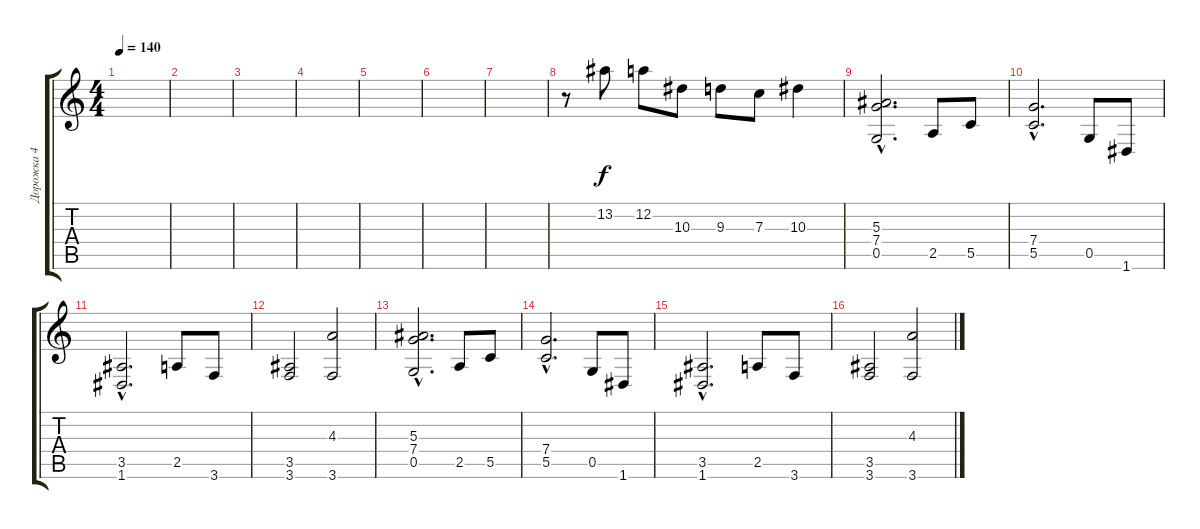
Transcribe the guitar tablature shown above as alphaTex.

\track ("Дорожка 4" "Дорожка 4") {instrument distortionguitar}
\staff {score tabs}
\tuning (D4 A3 F3 C3 G2 D2) {hide}
\ts (4 4)
\tempo 140
\clef g2
\ks c
|
|
|
|
|
|
|
r.8 13.2.8 12.2.8 10.3.8 9.3.8 7.3.8 10.3.4 |
(5.3{hac} 7.4{hac} 0.5{hac}).2{d} 2.5.8 5.5.8 |
(7.4{hac} 5.5{hac}).2{d} 0.5.8 1.6.8 |
(3.5{hac} 1.6{hac}).2{d} 2.5.8 3.6.8 |
(3.5 3.6).2 (4.3 3.6).2 |
(5.3{hac} 7.4{hac} 0.5{hac}).2{d} 2.5.8 5.5.8 |
(7.4{hac} 5.5{hac}).2{d} 0.5.8 1.6.8 |
(3.5{hac} 1.6{hac}).2{d} 2.5.8 3.6.8 |
(3.5 3.6).2 (4.3 3.6).2
